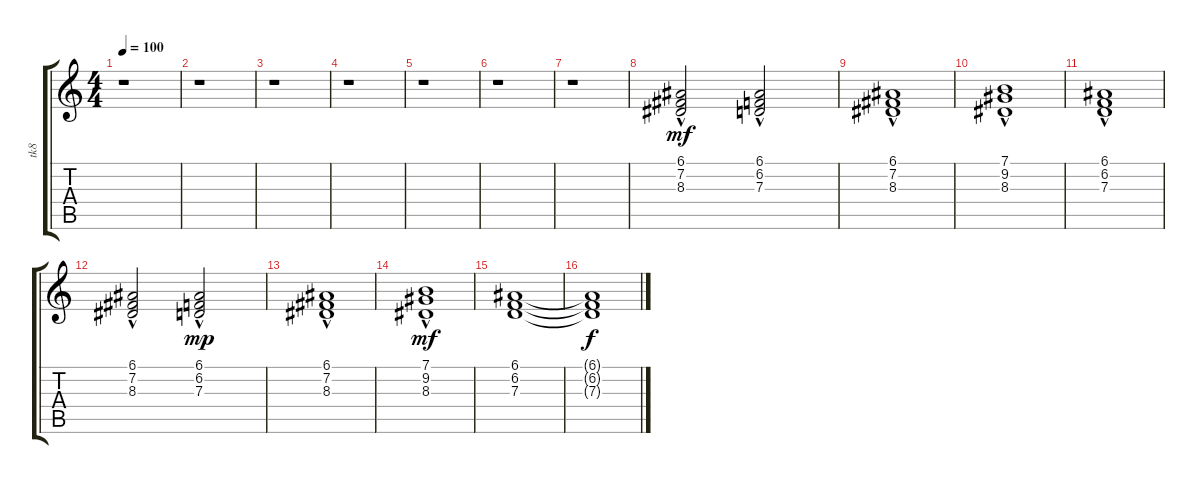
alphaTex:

\track ("tk8" "tk8") {instrument synthstrings1}
\staff {score tabs}
\tuning (E4 B3 G3 D3 A2 E2) {hide}
\ts (4 4)
\tempo 100
\clef g2
\ks c
r.1{dy f} |
r.1 |
r.1 |
r.1 |
r.1 |
r.1 |
r.1 |
(6.1{hac} 7.2{hac} 8.3).2{dy mf} (6.1{hac} 6.2{hac} 7.3).2 |
(6.1 7.2 8.3{hac}).1 |
(7.1{hac} 9.2{hac} 8.3).1 |
(6.1{hac} 6.2{hac} 7.3).1 |
(6.1{hac} 7.2{hac} 8.3).2 (6.1{hac} 6.2{hac} 7.3).2{dy mp} |
(6.1 7.2{hac} 8.3).1 |
(7.1{hac} 9.2{hac} 8.3).1{dy mf} |
(6.1 6.2 7.3).1 |
(6.1{t} 6.2{t} 7.3{t}).1{dy f}
